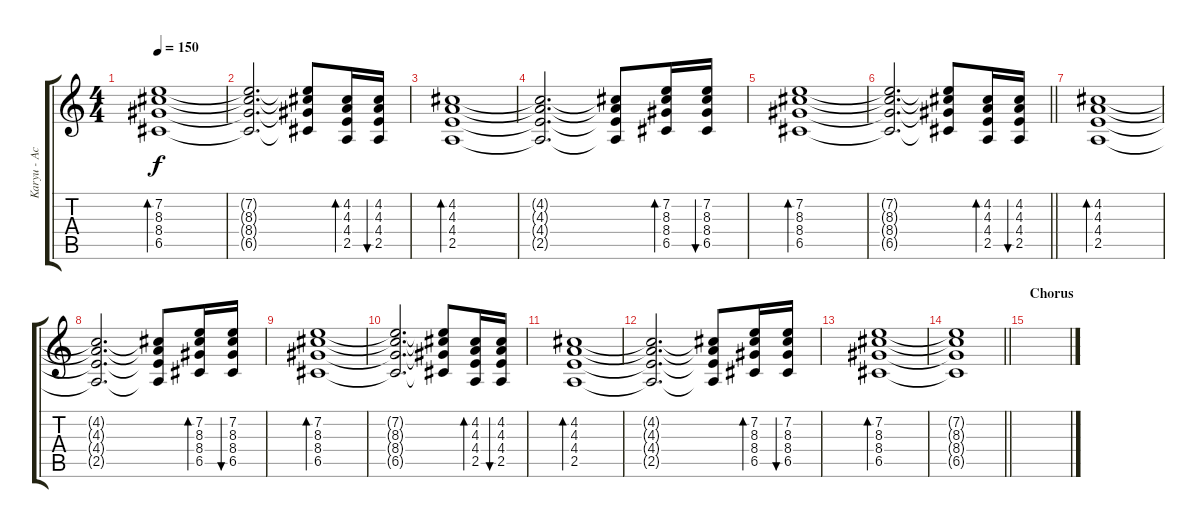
\track ("Karyu - Acoustic Guitar" "Karyu - Ac") {instrument acousticguitarsteel}
\staff {score tabs}
\tuning (D4 A3 F3 C3 G2 D2) {hide}
\ts (4 4)
\tempo 150
\clef g2
\ks c
(7.2 8.3 8.4 6.5).1{bd 120 dy f} |
(7.2{t} 8.3{t} 8.4{t} 6.5{t}).2{d} (7.2{t} 8.3{t} 8.4{t} 6.5{t}).8 (4.2 4.3 4.4 2.5).16{bd 120} (4.2 4.3 4.4 2.5).16{bu 120} |
(4.2 4.3 4.4 2.5).1{bd 120} |
(4.2{t} 4.3{t} 4.4{t} 2.5{t}).2{d} (4.2{t} 4.3{t} 4.4{t} 2.5{t}).8 (7.2 8.3 8.4 6.5).16{bd 120} (7.2 8.3 8.4 6.5).16{bu 120} |
(7.2 8.3 8.4 6.5).1{bd 120} |
\barLineRight lightlight
(7.2{t} 8.3{t} 8.4{t} 6.5{t}).2{d} (7.2{t} 8.3{t} 8.4{t} 6.5{t}).8{volume 13} (4.2 4.3 4.4 2.5).16{bd 120} (4.2 4.3 4.4 2.5).16{bu 120} |
\section ("" "")
(4.2 4.3 4.4 2.5).1{bd 120} |
(4.2{t} 4.3{t} 4.4{t} 2.5{t}).2{d} (4.2{t} 4.3{t} 4.4{t} 2.5{t}).8 (7.2 8.3 8.4 6.5).16{bd 120} (7.2 8.3 8.4 6.5).16{bu 120} |
(7.2 8.3 8.4 6.5).1{bd 120} |
(7.2{t} 8.3{t} 8.4{t} 6.5{t}).2{d} (7.2{t} 8.3{t} 8.4{t} 6.5{t}).8 (4.2 4.3 4.4 2.5).16{bd 120} (4.2 4.3 4.4 2.5).16{bu 120} |
(4.2 4.3 4.4 2.5).1{bd 120} |
(4.2{t} 4.3{t} 4.4{t} 2.5{t}).2{d} (4.2{t} 4.3{t} 4.4{t} 2.5{t}).8 (7.2 8.3 8.4 6.5).16{bd 120} (7.2 8.3 8.4 6.5).16{bu 120} |
(7.2 8.3 8.4 6.5).1{bd 120} |
\barLineRight lightlight
(7.2{t} 8.3{t} 8.4{t} 6.5{t}).1 |
\section ("" "Chorus")
